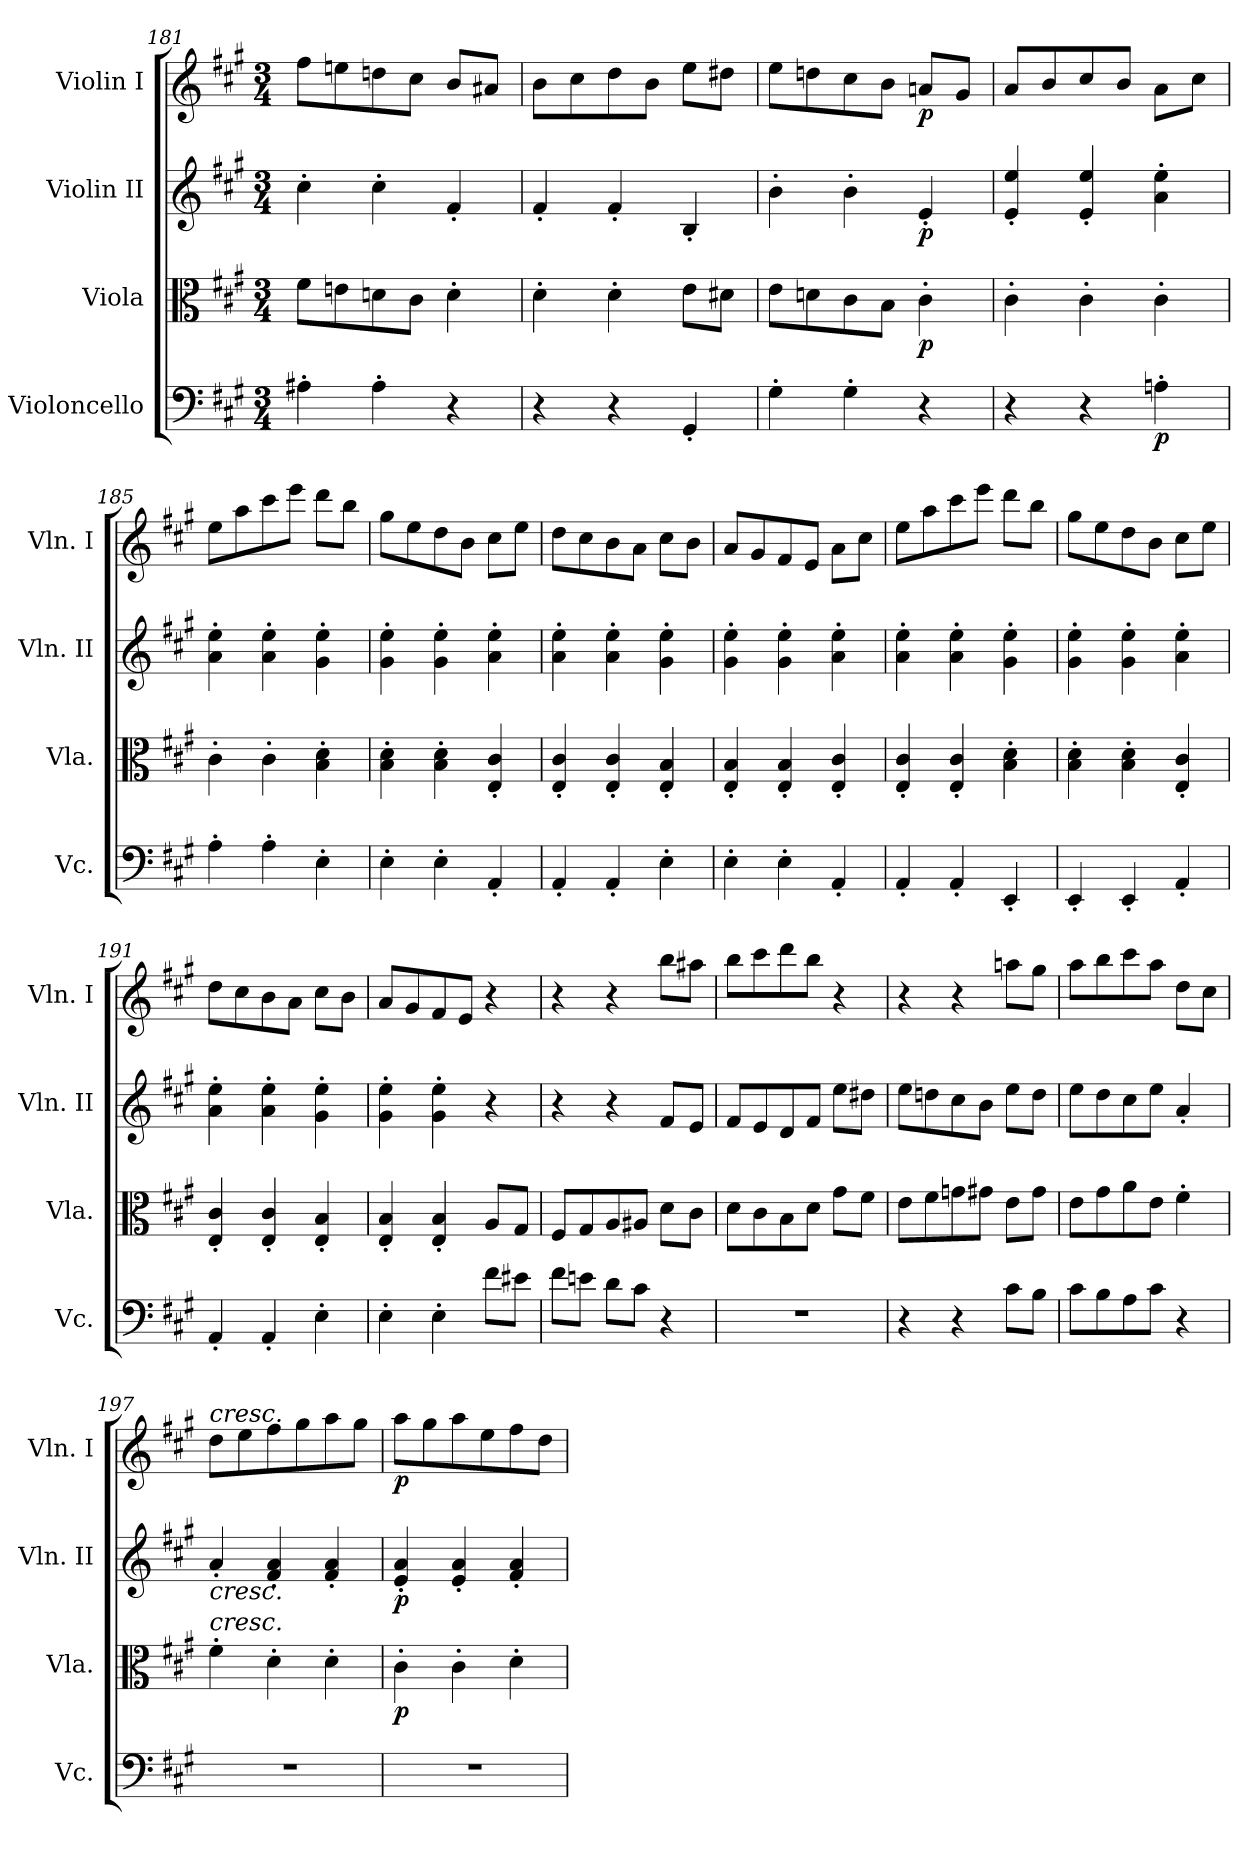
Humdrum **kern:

**kern	**dynam	**kern	**dynam	**kern	**dynam	**kern	**dynam
*part4	*part4	*part3	*part3	*part2	*part2	*part1	*part1
*staff4	*staff4	*staff3	*staff3	*staff2	*staff2	*staff1	*staff1
*I"Violoncello	*	*I"Viola	*	*I"Violin II	*	*I"Violin I	*
*I'Vc.	*	*I'Vla.	*	*I'Vln. II	*	*I'Vln. I	*
*clefF4	*	*clefC3	*	*clefG2	*	*clefG2	*
*k[f#c#g#]	*	*k[f#c#g#]	*	*k[f#c#g#]	*	*k[f#c#g#]	*
*M3/4	*	*M3/4	*	*M3/4	*	*M3/4	*
=181	=181	=181	=181	=181	=181	=181	=181
4A#X'\	.	8f#\L	.	4cc#'\	.	8ff#\L	.
.	.	8en\	.	.	.	8een\	.
4A#'\	.	8dn\	.	4cc#'\	.	8ddn\	.
.	.	8c#\J	.	.	.	8cc#\J	.
4r	.	4d'\	.	4f#'/	.	8b/L	.
.	.	.	.	.	.	8a#X/J	.
=182	=182	=182	=182	=182	=182	=182	=182
4r	.	4d'\	.	4f#'/	.	8b\L	.
.	.	.	.	.	.	8cc#\	.
4r	.	4d'\	.	4f#'/	.	8dd\	.
.	.	.	.	.	.	8b\J	.
4GG#'/	.	8e\L	.	4B'/	.	8ee\L	.
.	.	8d#X\J	.	.	.	8dd#X\J	.
=183	=183	=183	=183	=183	=183	=183	=183
4G#'\	.	8e\L	.	4b'\	.	8ee\L	.
.	.	8dn\	.	.	.	8ddn\	.
4G#'\	.	8c#\	.	4b'\	.	8cc#\	.
.	.	8B\J	.	.	.	8b\J	.
!	!	!	!LO:DY:b	!	!LO:DY:b	!	!LO:DY:b
4r	.	4c#'\	p	4e'/	p	8an/L	p
.	.	.	.	.	.	8g#/J	.
=184	=184	=184	=184	=184	=184	=184	=184
4r	.	4c#'\	.	4e/' 4ee/'	.	8a/L	.
.	.	.	.	.	.	8b/	.
4r	.	4c#'\	.	4e/' 4ee/'	.	8cc#/	.
.	.	.	.	.	.	8b/J	.
!	!LO:DY:b	!	!	!	!	!	!
4An'\	p	4c#'\	.	4a\' 4ee\'	.	8a\L	.
.	.	.	.	.	.	8cc#\J	.
=185	=185	=185	=185	=185	=185	=185	=185
4A'\	.	4c#'\	.	4a\' 4ee\'	.	8ee\L	.
.	.	.	.	.	.	8aa\	.
4A'\	.	4c#'\	.	4a\' 4ee\'	.	8ccc#\	.
.	.	.	.	.	.	8eee\J	.
4E'\	.	4B\' 4d\'	.	4g#\' 4ee\'	.	8ddd\L	.
.	.	.	.	.	.	8bb\J	.
=186	=186	=186	=186	=186	=186	=186	=186
4E'\	.	4B\' 4d\'	.	4g#\' 4ee\'	.	8gg#\L	.
.	.	.	.	.	.	8ee\	.
4E'\	.	4B\' 4d\'	.	4g#\' 4ee\'	.	8dd\	.
.	.	.	.	.	.	8b\J	.
4AA'/	.	4E/' 4c#/'	.	4a\' 4ee\'	.	8cc#\L	.
.	.	.	.	.	.	8ee\J	.
=187	=187	=187	=187	=187	=187	=187	=187
4AA'/	.	4E/' 4c#/'	.	4a\' 4ee\'	.	8dd\L	.
.	.	.	.	.	.	8cc#\	.
4AA'/	.	4E/' 4c#/'	.	4a\' 4ee\'	.	8b\	.
.	.	.	.	.	.	8a\J	.
4E'\	.	4E/' 4B/'	.	4g#\' 4ee\'	.	8cc#\L	.
.	.	.	.	.	.	8b\J	.
=188	=188	=188	=188	=188	=188	=188	=188
4E'\	.	4E/' 4B/'	.	4g#\' 4ee\'	.	8a/L	.
.	.	.	.	.	.	8g#/	.
4E'\	.	4E/' 4B/'	.	4g#\' 4ee\'	.	8f#/	.
.	.	.	.	.	.	8e/J	.
4AA'/	.	4E/' 4c#/'	.	4a\' 4ee\'	.	8a\L	.
.	.	.	.	.	.	8cc#\J	.
=189	=189	=189	=189	=189	=189	=189	=189
4AA'/	.	4E/' 4c#/'	.	4a\' 4ee\'	.	8ee\L	.
.	.	.	.	.	.	8aa\	.
4AA'/	.	4E/' 4c#/'	.	4a\' 4ee\'	.	8ccc#\	.
.	.	.	.	.	.	8eee\J	.
4EE'/	.	4B\' 4d\'	.	4g#\' 4ee\'	.	8ddd\L	.
.	.	.	.	.	.	8bb\J	.
=190	=190	=190	=190	=190	=190	=190	=190
4EE'/	.	4B\' 4d\'	.	4g#\' 4ee\'	.	8gg#\L	.
.	.	.	.	.	.	8ee\	.
4EE'/	.	4B\' 4d\'	.	4g#\' 4ee\'	.	8dd\	.
.	.	.	.	.	.	8b\J	.
4AA'/	.	4E/' 4c#/'	.	4a\' 4ee\'	.	8cc#\L	.
.	.	.	.	.	.	8ee\J	.
=191	=191	=191	=191	=191	=191	=191	=191
4AA'/	.	4E/' 4c#/'	.	4a\' 4ee\'	.	8dd\L	.
.	.	.	.	.	.	8cc#\	.
4AA'/	.	4E/' 4c#/'	.	4a\' 4ee\'	.	8b\	.
.	.	.	.	.	.	8a\J	.
4E'\	.	4E/' 4B/'	.	4g#\' 4ee\'	.	8cc#\L	.
.	.	.	.	.	.	8b\J	.
=192	=192	=192	=192	=192	=192	=192	=192
4E'\	.	4E/' 4B/'	.	4g#\' 4ee\'	.	8a/L	.
.	.	.	.	.	.	8g#/	.
4E'\	.	4E/' 4B/'	.	4g#\' 4ee\'	.	8f#/	.
.	.	.	.	.	.	8e/J	.
8f#\L	.	8A/L	.	4r	.	4r	.
8e#X\J	.	8G#/J	.	.	.	.	.
=193	=193	=193	=193	=193	=193	=193	=193
8f#\L	.	8F#/L	.	4r	.	4r	.
8en\J	.	8G#/	.	.	.	.	.
8d\L	.	8A/	.	4r	.	4r	.
8c#\J	.	8A#X/J	.	.	.	.	.
4r	.	8d\L	.	8f#/L	.	8bb\L	.
.	.	8c#\J	.	8e/J	.	8aa#X\J	.
=194	=194	=194	=194	=194	=194	=194	=194
2.r	.	8d\L	.	8f#/L	.	8bb\L	.
.	.	8c#\	.	8e/	.	8ccc#\	.
.	.	8B\	.	8d/	.	8ddd\	.
.	.	8d\J	.	8f#/J	.	8bb\J	.
.	.	8g#\L	.	8ee\L	.	4r	.
.	.	8f#\J	.	8dd#X\J	.	.	.
=195	=195	=195	=195	=195	=195	=195	=195
4r	.	8e\L	.	8ee\L	.	4r	.
.	.	8f#\	.	8ddn\	.	.	.
4r	.	8gn\	.	8cc#\	.	4r	.
.	.	8g#X\J	.	8b\J	.	.	.
8c#\L	.	8e\L	.	8ee\L	.	8aan\L	.
8B\J	.	8g#\J	.	8dd\J	.	8gg#\J	.
=196	=196	=196	=196	=196	=196	=196	=196
8c#\L	.	8e\L	.	8ee\L	.	8aa\L	.
8B\	.	8g#\	.	8dd\	.	8bb\	.
8A\	.	8a\	.	8cc#\	.	8ccc#\	.
8c#\J	.	8e\J	.	8ee\J	.	8aa\J	.
4r	.	4f#'\	.	4a'/	.	8dd\L	.
.	.	.	.	.	.	8cc#\J	.
=197	=197	=197	=197	=197	=197	=197	=197
!	!	!	!	!	!	!LO:TX:a:i:t=cresc.	!
!	!	!	!	!LO:TX:b:i:t=cresc.	!	!	!
!	!	!LO:TX:a:i:t=cresc.	!	!	!	!	!
2.r	.	4f#'\	.	4a'/	.	8dd\L	.
.	.	.	.	.	.	8ee\	.
.	.	4d'\	.	4f#/' 4a/'	.	8ff#\	.
.	.	.	.	.	.	8gg#\	.
.	.	4d'\	.	4f#/' 4a/'	.	8aa\	.
.	.	.	.	.	.	8gg#\J	.
=198	=198	=198	=198	=198	=198	=198	=198
!	!	!	!LO:DY:b	!	!LO:DY:b	!	!LO:DY:b
2.r	.	4c#'\	p	4e/' 4a/'	p	8aa\L	p
.	.	.	.	.	.	8gg#\	.
.	.	4c#'\	.	4e/' 4a/'	.	8aa\	.
.	.	.	.	.	.	8ee\	.
.	.	4d'\	.	4f#/' 4a/'	.	8ff#\	.
.	.	.	.	.	.	8dd\J	.
=	=	=	=	=	=	=	=
*-	*-	*-	*-	*-	*-	*-	*-
